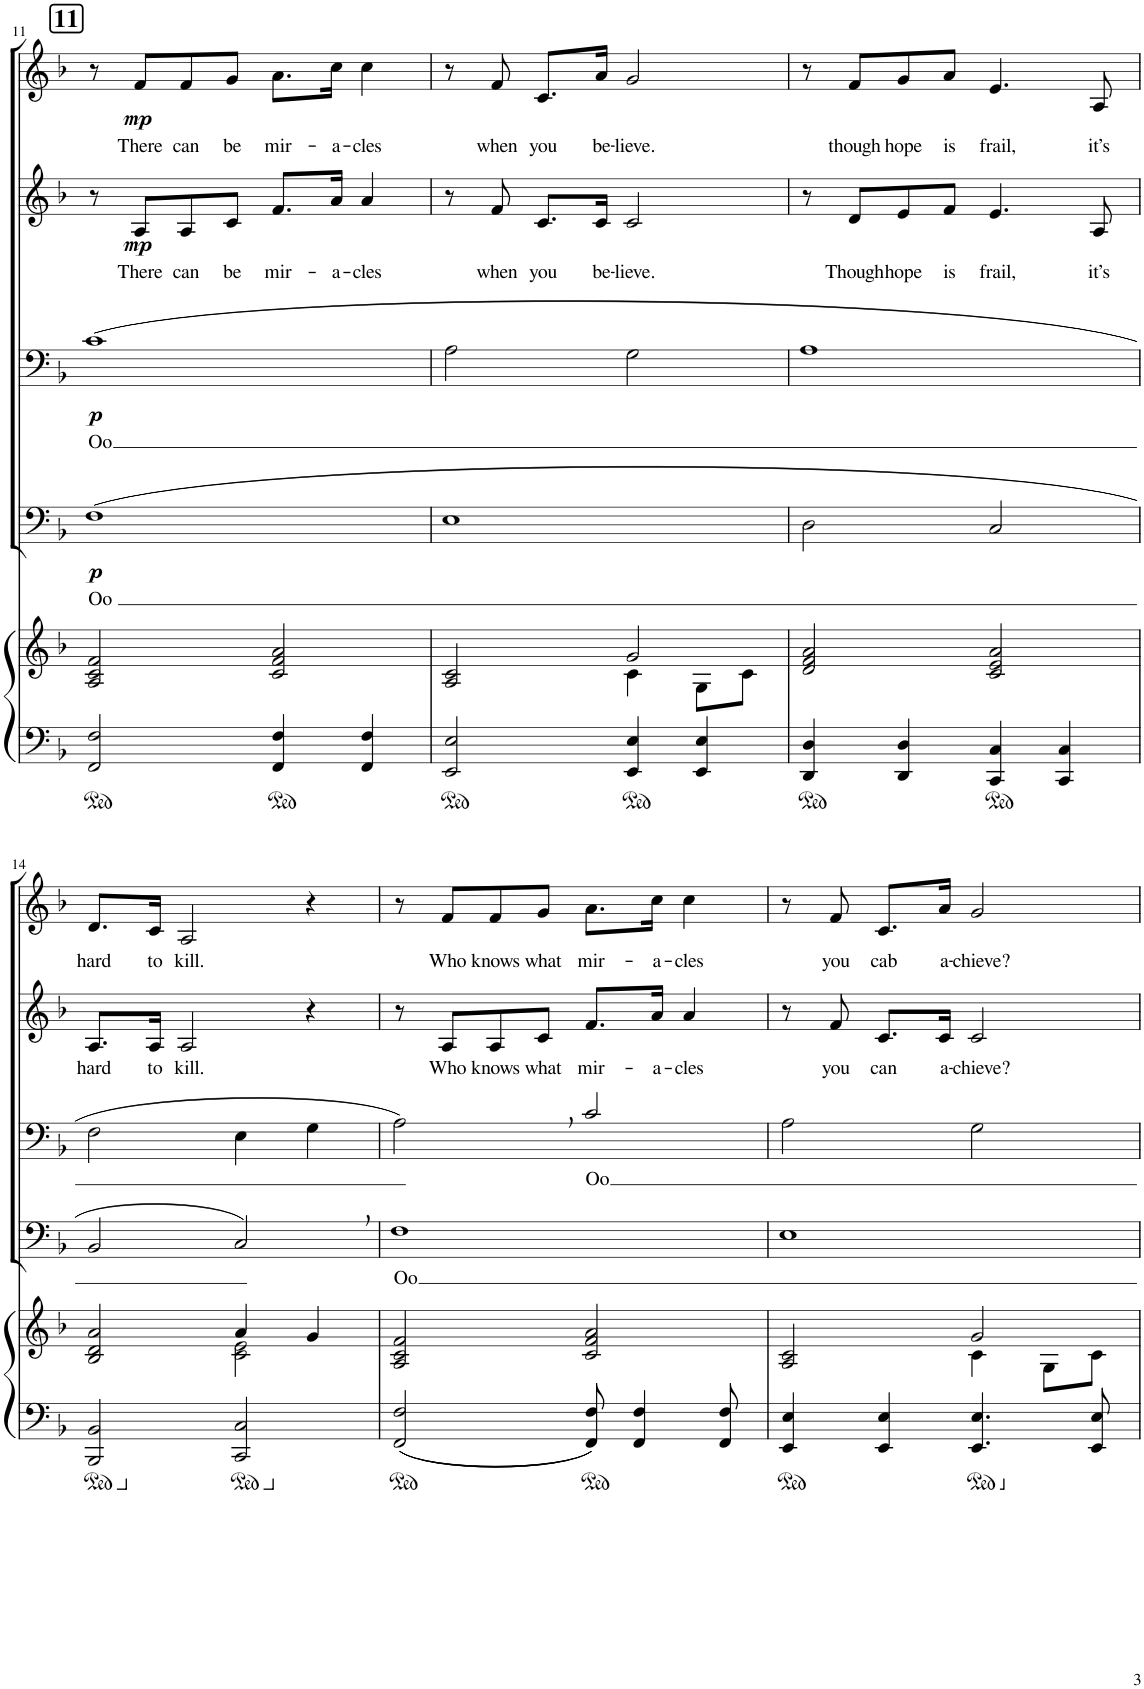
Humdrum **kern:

**kern	**kern	**kern	**text	**dynam	**kern	**text	**dynam	**kern	**text	**dynam	**kern	**text	**dynam
*part5	*part5	*part4	*part4	*part4	*part3	*part3	*part3	*part2	*part2	*part2	*part1	*part1	*part1
*staff6	*staff5	*staff4	*staff4	*staff4	*staff3	*staff3	*staff3	*staff2	*staff2	*staff2	*staff1	*staff1	*staff1
*I"Piano	*	*I"Bas	*	*	*I"Tenor	*	*	*I"Alt	*	*	*I"Sopraan	*	*
*I'Pno	*	*	*	*	*	*	*	*	*	*	*	*	*
!!LO:PB:g=z
*clefF4	*clefG2	*clefF4	*	*	*clefF4	*	*	*clefG2	*	*	*clefG2	*	*
*k[b-]	*k[b-]	*k[b-]	*	*	*k[b-]	*	*	*k[b-]	*	*	*k[b-]	*	*
*M4/4	*M4/4	*M4/4	*	*	*M4/4	*	*	*M4/4	*	*	*M4/4	*	*
!!LO:REH:place=s1:a:B:cj:fs=14:t=11
=11	=11	=11	=11	=11	=11	=11	=11	=11	=11	=11	=11	=11	=11
!	!	!	!LO:LY:b	!LO:DY:b	!	!LO:LY:b	!LO:DY:b	!	!	!	!	!	!
2FF/ 2F/	2A/ 2c/ 2f/	(1F	Oo	p	(1c	Oo	p	8r	.	.	8r	.	.
!	!	!	!	!	!	!	!	!	!LO:LY:b	!LO:DY:b	!	!LO:LY:b	!LO:DY:b
.	.	.	.	.	.	.	.	8A/L	There	mp	8f/L	There	mp
!	!	!	!	!	!	!	!	!	!LO:LY:b	!	!	!LO:LY:b	!
.	.	.	.	.	.	.	.	8A/	can	.	8f/	can	.
!	!	!	!	!	!	!	!	!	!LO:LY:b	!	!	!LO:LY:b	!
.	.	.	.	.	.	.	.	8c/J	be	.	8g/J	be	.
!	!	!	!	!	!	!	!	!	!LO:LY:b	!	!	!LO:LY:b	!
4FF/ 4F/	2c/ 2f/ 2a/	.	.	.	.	.	.	8.f/L	mir-	.	8.a\L	mir-	.
!	!	!	!	!	!	!	!	!	!LO:LY:b	!	!	!LO:LY:b	!
.	.	.	.	.	.	.	.	16a/Jk	-a-	.	16cc\Jk	-a-	.
!	!	!	!	!	!	!	!	!	!LO:LY:b	!	!	!LO:LY:b	!
4FF/ 4F/	.	.	.	.	.	.	.	4a/	-cles	.	4cc\	-cles	.
=12	=12	=12	=12	=12	=12	=12	=12	=12	=12	=12	=12	=12	=12
*	*^	*	*	*	*	*	*	*	*	*	*	*	*
2EE/ 2E/	2A/ 2c/	2ryy	1E	.	.	2A\	.	.	8r	.	.	8r	.	.
!	!	!	!	!	!	!	!	!	!	!LO:LY:b	!	!	!LO:LY:b	!
.	.	.	.	.	.	.	.	.	8f/	when	.	8f/	when	.
!	!	!	!	!	!	!	!	!	!	!LO:LY:b	!	!	!LO:LY:b	!
.	.	.	.	.	.	.	.	.	8.c/L	you	.	8.c/L	you	.
!	!	!	!	!	!	!	!	!	!	!LO:LY:b	!	!	!LO:LY:b	!
.	.	.	.	.	.	.	.	.	16c/Jk	be-	.	16a/Jk	be-	.
!	!	!	!	!	!	!	!	!	!	!LO:LY:b	!	!	!LO:LY:b	!
4EE/ 4E/	2g/	4c\	.	.	.	2G\	.	.	2c/	-lieve.	.	2g/	-lieve.	.
4EE/ 4E/	.	8G\L	.	.	.	.	.	.	.	.	.	.	.	.
.	.	8c\J	.	.	.	.	.	.	.	.	.	.	.	.
*	*v	*v	*	*	*	*	*	*	*	*	*	*	*	*
=13	=13	=13	=13	=13	=13	=13	=13	=13	=13	=13	=13	=13	=13
4DD/ 4D/	2d/ 2f/ 2a/	2D\	.	.	1A	.	.	8r	.	.	8r	.	.
!	!	!	!	!	!	!	!	!	!LO:LY:b	!	!	!LO:LY:b	!
.	.	.	.	.	.	.	.	8d/L	Though	.	8f/L	though	.
!	!	!	!	!	!	!	!	!	!LO:LY:b	!	!	!LO:LY:b	!
4DD/ 4D/	.	.	.	.	.	.	.	8e/	hope	.	8g/	hope	.
!	!	!	!	!	!	!	!	!	!LO:LY:b	!	!	!LO:LY:b	!
.	.	.	.	.	.	.	.	8f/J	is	.	8a/J	is	.
!	!	!	!	!	!	!	!	!	!LO:LY:b	!	!	!LO:LY:b	!
4CC/ 4C/	2c/ 2e/ 2a/	2C/	.	.	.	.	.	4.e/	frail,	.	4.e/	frail,	.
4CC/ 4C/	.	.	.	.	.	.	.	.	.	.	.	.	.
!	!	!	!	!	!	!	!	!	!LO:LY:b	!	!	!LO:LY:b	!
.	.	.	.	.	.	.	.	8A/	it’s	.	8A/	it’s	.
!!LO:LB:g=z
=14	=14	=14	=14	=14	=14	=14	=14	=14	=14	=14	=14	=14	=14
*	*^	*	*	*	*	*	*	*	*	*	*	*	*
!	!	!	!	!	!	!	!	!	!	!LO:LY:b	!	!	!LO:LY:b	!
2BBB-/ 2BB-/	2B-/ 2d/ 2a/	2ryy	2BB-/	.	.	2F\	.	.	8.A/L	hard	.	8.d/L	hard	.
!	!	!	!	!	!	!	!	!	!	!LO:LY:b	!	!	!LO:LY:b	!
.	.	.	.	.	.	.	.	.	16A/Jk	to	.	16c/Jk	to	.
!	!	!	!	!	!	!	!	!	!	!LO:LY:b	!	!	!LO:LY:b	!
.	.	.	.	.	.	.	.	.	2A/	kill.	.	2A/	kill.	.
2CC/ 2C/	4a/	2c\ 2e\	2C,/)	.	.	4E\	.	.	.	.	.	.	.	.
.	4g/	.	.	.	.	4G\	.	.	4r	.	.	4r	.	.
*	*v	*v	*	*	*	*	*	*	*	*	*	*	*	*
=15	=15	=15	=15	=15	=15	=15	=15	=15	=15	=15	=15	=15	=15
!	!	!	!LO:LY:b	!	!	!	!	!	!	!	!	!	!
2FF/ 2F/	2A/ 2c/ 2f/	1F	Oo	.	2A,\)	.	.	8r	.	.	8r	.	.
!	!	!	!	!	!	!	!	!	!LO:LY:b	!	!	!LO:LY:b	!
.	.	.	.	.	.	.	.	8A/L	Who	.	8f/L	Who	.
!	!	!	!	!	!	!	!	!	!LO:LY:b	!	!	!LO:LY:b	!
.	.	.	.	.	.	.	.	8A/	knows	.	8f/	knows	.
!	!	!	!	!	!	!	!	!	!LO:LY:b	!	!	!LO:LY:b	!
.	.	.	.	.	.	.	.	8c/J	what	.	8g/J	what	.
!	!	!	!	!	!	!LO:LY:b	!	!	!LO:LY:b	!	!	!LO:LY:b	!
8FF/ 8F/	2c/ 2f/ 2a/	.	.	.	2c/	Oo	.	8.f/L	mir-	.	8.a\L	mir-	.
4FF/ 4F/	.	.	.	.	.	.	.	.	.	.	.	.	.
!	!	!	!	!	!	!	!	!	!LO:LY:b	!	!	!LO:LY:b	!
.	.	.	.	.	.	.	.	16a/Jk	-a-	.	16cc\Jk	-a-	.
!	!	!	!	!	!	!	!	!	!LO:LY:b	!	!	!LO:LY:b	!
.	.	.	.	.	.	.	.	4a/	-cles	.	4cc\	-cles	.
8FF/ 8F/	.	.	.	.	.	.	.	.	.	.	.	.	.
=16	=16	=16	=16	=16	=16	=16	=16	=16	=16	=16	=16	=16	=16
*	*^	*	*	*	*	*	*	*	*	*	*	*	*
4EE/ 4E/	2A/ 2c/	2ryy	1E	.	.	2A\	.	.	8r	.	.	8r	.	.
!	!	!	!	!	!	!	!	!	!	!LO:LY:b	!	!	!LO:LY:b	!
.	.	.	.	.	.	.	.	.	8f/	you	.	8f/	you	.
!	!	!	!	!	!	!	!	!	!	!LO:LY:b	!	!	!LO:LY:b	!
4EE/ 4E/	.	.	.	.	.	.	.	.	8.c/L	can	.	8.c/L	cab	.
!	!	!	!	!	!	!	!	!	!	!LO:LY:b	!	!	!LO:LY:b	!
.	.	.	.	.	.	.	.	.	16c/Jk	a-	.	16a/Jk	a-	.
!	!	!	!	!	!	!	!	!	!	!LO:LY:b	!	!	!LO:LY:b	!
4.EE/ 4.E/	2g/	4c\	.	.	.	2G\	.	.	2c/	-chieve?	.	2g/	-chieve?	.
.	.	8G\L	.	.	.	.	.	.	.	.	.	.	.	.
8EE/ 8E/	.	8c\J	.	.	.	.	.	.	.	.	.	.	.	.
*	*v	*v	*	*	*	*	*	*	*	*	*	*	*	*
=	=	=	=	=	=	=	=	=	=	=	=	=	=
*-	*-	*-	*-	*-	*-	*-	*-	*-	*-	*-	*-	*-	*-
